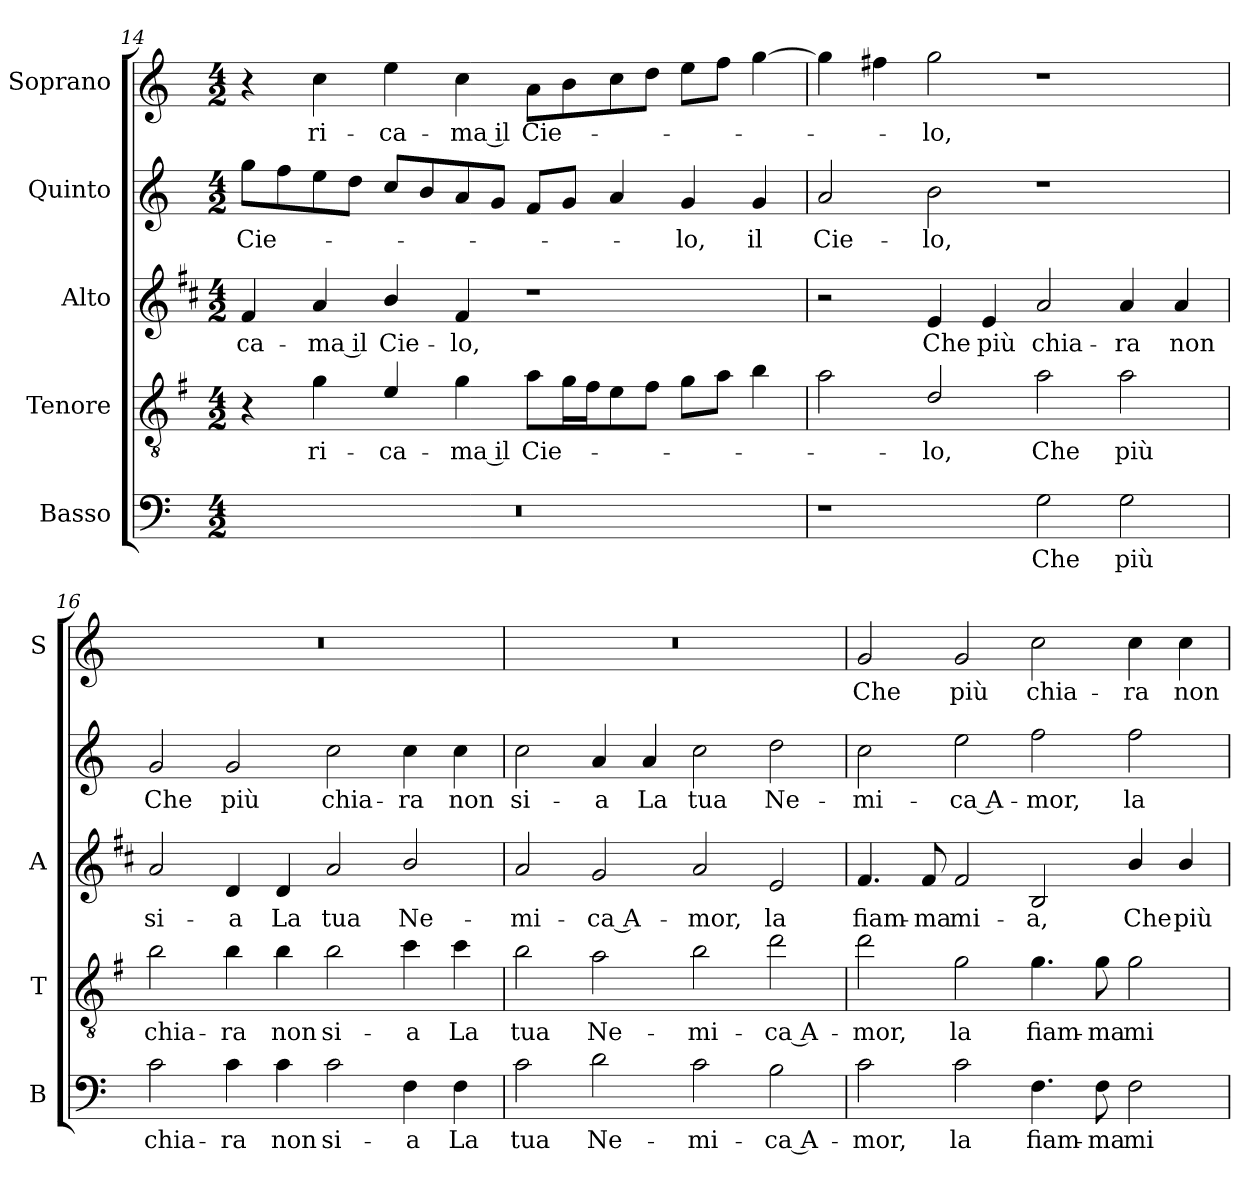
**kern	**text	**kern	**text	**kern	**text	**kern	**text	**kern	**text
*part5	*part5	*part4	*part4	*part3	*part3	*part2	*part2	*part1	*part1
*staff5	*staff5	*staff4	*staff4	*staff3	*staff3	*staff2	*staff2	*staff1	*staff1
*I"Basso	*	*I"Tenore	*	*I"Alto	*	*I"Quinto	*	*I"Soprano	*
*I'B	*	*I'T	*	*I'A	*	*	*	*I'S	*
*clefF4	*	*clefGv2	*	*clefG2	*	*clefG2	*	*clefG2	*
*	*	*ITrd4c7	*	*ITrd1c2	*	*	*	*	*
*k[]	*	*k[]	*	*k[]	*	*k[]	*	*k[]	*
*C:	*	*C:	*	*C:	*	*C:	*	*C:	*
*M4/2	*	*M4/2	*	*M4/2	*	*M4/2	*	*M4/2	*
=14	=14	=14	=14	=14	=14	=14	=14	=14	=14
!	!	!	!	!	!LO:LY:b	!	!LO:LY:b	!	!
0r	.	4r	.	4e/	-ca-	8gg\L	Cie-	4r	.
.	.	.	.	.	.	8ff\	.	.	.
!	!	!	!LO:LY:b	!	!LO:LY:b	!	!	!	!LO:LY:b
.	.	4c\	ri-	4g/	-ma il	8ee\	.	4cc\	ri-
.	.	.	.	.	.	8dd\J	.	.	.
!	!	!	!LO:LY:b	!	!LO:LY:b	!	!	!	!LO:LY:b
.	.	4A/	-ca-	4a/	Cie-	8cc/L	.	4ee\	-ca-
.	.	.	.	.	.	8b/	.	.	.
!	!	!	!LO:LY:b	!	!LO:LY:b	!	!	!	!LO:LY:b
.	.	4c\	-ma il	4e/	-lo,	8a/	.	4cc\	-ma il
.	.	.	.	.	.	8g/J	.	.	.
!	!	!	!LO:LY:b	!	!	!	!	!	!LO:LY:b
.	.	8d\L	Cie-	1r	.	8f/L	.	8a\L	Cie-
.	.	16c\L	.	.	.	8g/J	.	8b\	.
.	.	16B\J	.	.	.	.	.	.	.
.	.	8A\	.	.	.	4a/	.	8cc\	.
.	.	8B\J	.	.	.	.	.	8dd\J	.
!	!	!	!	!	!	!	!LO:LY:b	!	!
.	.	8c\L	.	.	.	4g/	-lo,	8ee\L	.
.	.	8d\J	.	.	.	.	.	8ff\J	.
!	!	!	!	!	!	!	!LO:LY:b	!	!
.	.	4e\	.	.	.	4g/	il	[4gg\	.
!!LO:LB:g=z
=15	=15	=15	=15	=15	=15	=15	=15	=15	=15
!	!	!	!	!	!	!	!LO:LY:b	!	!
1r	.	2d\	.	2r	.	2a/	Cie-	4gg\]	.
.	.	.	.	.	.	.	.	4ff#X\	.
!	!	!	!LO:LY:b	!	!LO:LY:b	!	!LO:LY:b	!	!LO:LY:b
.	.	2G/	-lo,	4d/	Che	2b\	-lo,	2gg\	-lo,
!	!	!	!	!	!LO:LY:b	!	!	!	!
.	.	.	.	4d/	più	.	.	.	.
!	!LO:LY:b	!	!LO:LY:b	!	!LO:LY:b	!	!	!	!
2G\	Che	2d\	Che	2g/	chia-	1r	.	1r	.
!	!LO:LY:b	!	!LO:LY:b	!	!LO:LY:b	!	!	!	!
2G\	più	2d\	più	4g/	-ra	.	.	.	.
!	!	!	!	!	!LO:LY:b	!	!	!	!
.	.	.	.	4g/	non	.	.	.	.
=16	=16	=16	=16	=16	=16	=16	=16	=16	=16
!	!LO:LY:b	!	!LO:LY:b	!	!LO:LY:b	!	!LO:LY:b	!	!
2c\	chia-	2e\	chia-	2g/	si-	2g/	Che	0r	.
!	!LO:LY:b	!	!LO:LY:b	!	!LO:LY:b	!	!LO:LY:b	!	!
4c\	-ra	4e\	-ra	4c/	-a	2g/	più	.	.
!	!LO:LY:b	!	!LO:LY:b	!	!LO:LY:b	!	!	!	!
4c\	non	4e\	non	4c/	La	.	.	.	.
!	!LO:LY:b	!	!LO:LY:b	!	!LO:LY:b	!	!LO:LY:b	!	!
2c\	si-	2e\	si-	2g/	tua	2cc\	chia-	.	.
!	!LO:LY:b	!	!LO:LY:b	!	!LO:LY:b	!	!LO:LY:b	!	!
4F\	-a	4f\	-a	2a/	Ne-	4cc\	-ra	.	.
!	!LO:LY:b	!	!LO:LY:b	!	!	!	!LO:LY:b	!	!
4F\	La	4f\	La	.	.	4cc\	non	.	.
=17	=17	=17	=17	=17	=17	=17	=17	=17	=17
!	!LO:LY:b	!	!LO:LY:b	!	!LO:LY:b	!	!LO:LY:b	!	!
2c\	tua	2e\	tua	2g/	-mi-	2cc\	si-	0r	.
!	!LO:LY:b	!	!LO:LY:b	!	!LO:LY:b	!	!LO:LY:b	!	!
2d\	Ne-	2d\	Ne-	2f/	-ca A-	4a/	-a	.	.
!	!	!	!	!	!	!	!LO:LY:b	!	!
.	.	.	.	.	.	4a/	La	.	.
!	!LO:LY:b	!	!LO:LY:b	!	!LO:LY:b	!	!LO:LY:b	!	!
2c\	-mi-	2e\	-mi-	2g/	-mor,	2cc\	tua	.	.
!	!LO:LY:b	!	!LO:LY:b	!	!LO:LY:b	!	!LO:LY:b	!	!
2B\	-ca A-	2g\	-ca A-	2d/	la	2dd\	Ne-	.	.
=18	=18	=18	=18	=18	=18	=18	=18	=18	=18
!	!LO:LY:b	!	!LO:LY:b	!	!LO:LY:b	!	!LO:LY:b	!	!LO:LY:b
2c\	-mor,	2g\	-mor,	4.e/	fiam-	2cc\	-mi-	2g/	Che
!	!	!	!	!	!LO:LY:b	!	!	!	!
.	.	.	.	8e/	-ma	.	.	.	.
!	!LO:LY:b	!	!LO:LY:b	!	!LO:LY:b	!	!LO:LY:b	!	!LO:LY:b
2c\	la	2c\	la	2e/	mi-	2ee\	-ca A-	2g/	più
!	!LO:LY:b	!	!LO:LY:b	!	!LO:LY:b	!	!LO:LY:b	!	!LO:LY:b
4.F\	fiam-	4.c\	fiam-	2A/	-a,	2ff\	-mor,	2cc\	chia-
!	!LO:LY:b	!	!LO:LY:b	!	!	!	!	!	!
8F\	-ma	8c\	-ma	.	.	.	.	.	.
!	!LO:LY:b	!	!LO:LY:b	!	!LO:LY:b	!	!LO:LY:b	!	!LO:LY:b
2F\	mi-	2c\	mi-	4a/	Che	2ff\	la	4cc\	-ra
!	!	!	!	!	!LO:LY:b	!	!	!	!LO:LY:b
.	.	.	.	4a/	più	.	.	4cc\	non
=	=	=	=	=	=	=	=	=	=
*-	*-	*-	*-	*-	*-	*-	*-	*-	*-
